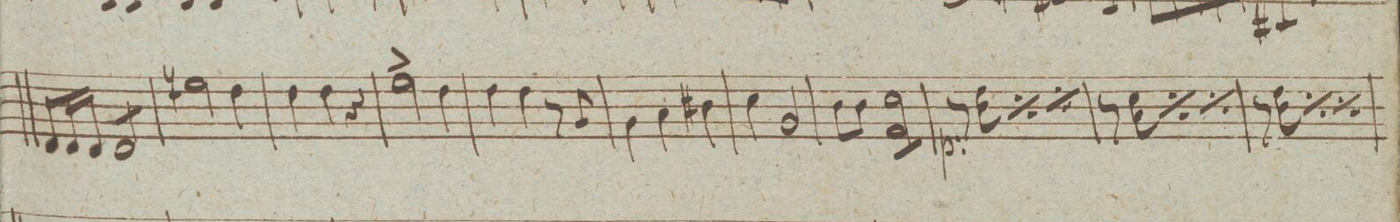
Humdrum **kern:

**kern	**dynam
*I"Alto Viola.	*
*clefC3	*
*k[]	*
*M3/4	*
8E/L	.
16E/L	.
16E/JJ	.
*tremolo	*
8E/L	.
8E/	.
8E/	.
8E/J	.
*Xtremolo	*
=17	=17
*2\right	*
2fn\	.
4e\	.
=18	=18
4e\	.
4e\	.
4r	.
=19	=19
2f^\	.
4e\	.
=20	=20
4e\	.
4e\	.
8r	.
8A/	.
=21	=21
4A\	.
4B\	.
4c#X\	.
=22	=22
4d\	.
2A/	.
=23	=23
8c\L	.
8c\J	.
*tremolo	*
8d 8G\L	.
8d 8G\	.
8d 8G\	.
8d 8G\J	.
*Xtremolo	*
=24	=24
8r	p
8e 8c\	.
*rep	*
8r	.
8e 8c\	.
*Xrep	*
*rep	*
8r	.
8e 8c\	.
*Xrep	*
=25	=25
8r	.
8d 8B\	.
*rep	*
8r	.
8d 8B\	.
*Xrep	*
*rep	*
8r	.
8d 8B\	.
*Xrep	*
=26	=26
8r	.
8e 8c\	.
*rep	*
8r	.
8e 8c\	.
*Xrep	*
*rep	*
8r	.
8e 8c\	.
*Xrep	*
=27	=27
*-	*-
